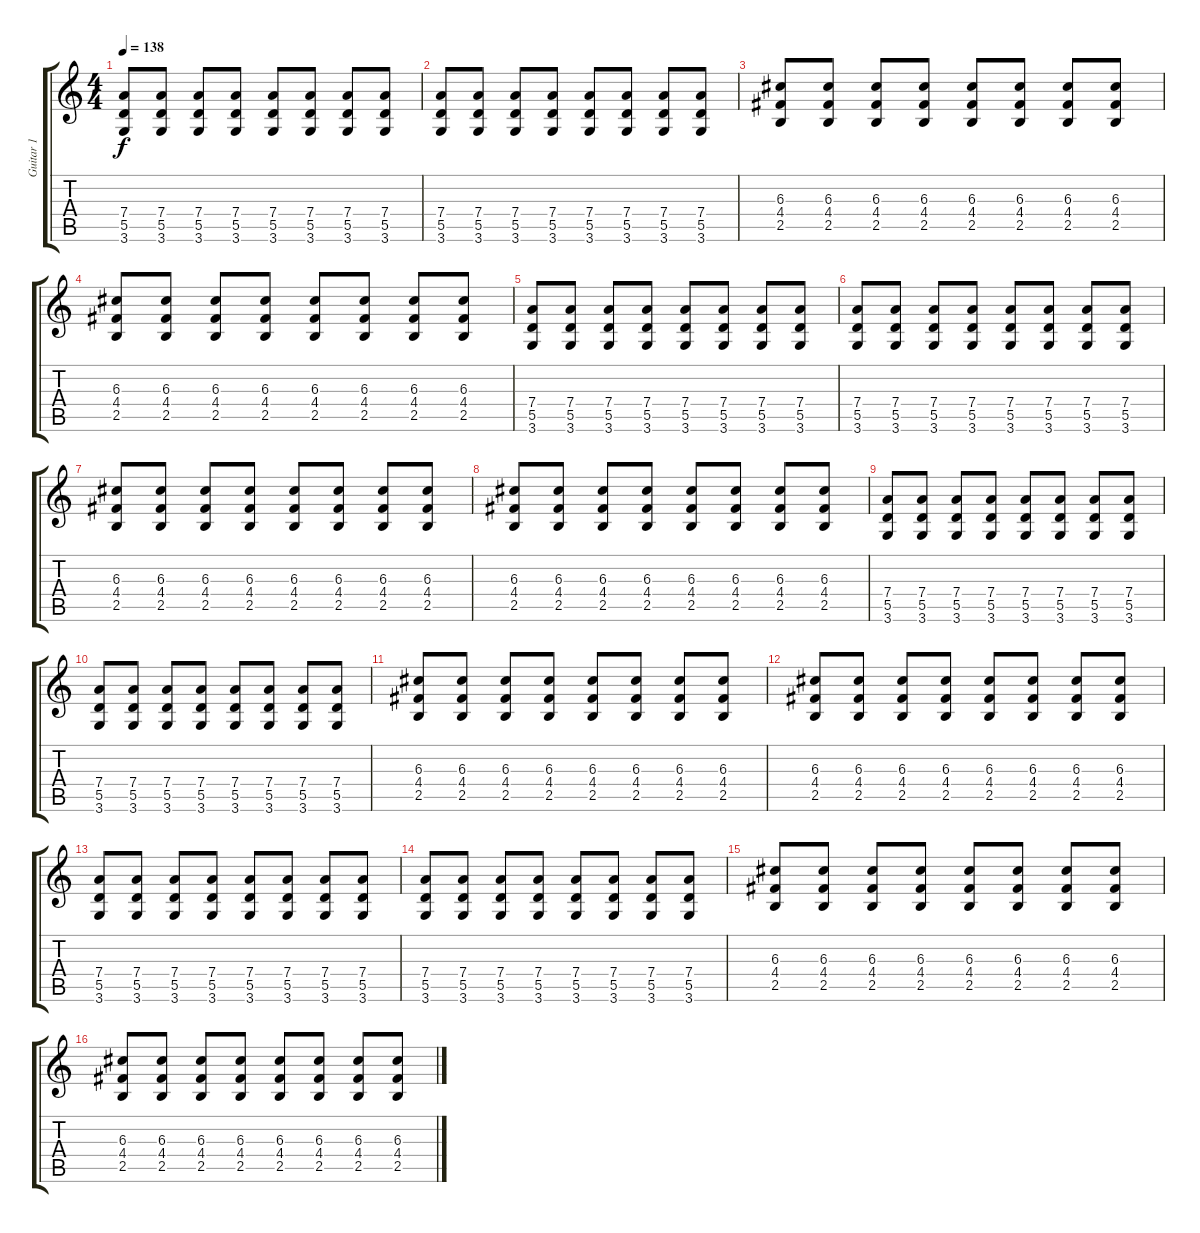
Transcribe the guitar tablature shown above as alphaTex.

\track ("Guitar 1" "Guitar 1") {instrument overdrivenguitar}
\staff {score tabs}
\tuning (E4 B3 G3 D3 A2 E2) {hide}
\ts (4 4)
\tempo 138
\clef g2
\ks c
(7.4 5.5 3.6).8{dy f} (7.4 5.5 3.6).8 (7.4 5.5 3.6).8 (7.4 5.5 3.6).8 (7.4 5.5 3.6).8 (7.4 5.5 3.6).8 (7.4 5.5 3.6).8 (7.4 5.5 3.6).8 |
(7.4 5.5 3.6).8 (7.4 5.5 3.6).8 (7.4 5.5 3.6).8 (7.4 5.5 3.6).8 (7.4 5.5 3.6).8 (7.4 5.5 3.6).8 (7.4 5.5 3.6).8 (7.4 5.5 3.6).8 |
(6.3 4.4 2.5).8 (6.3 4.4 2.5).8 (6.3 4.4 2.5).8 (6.3 4.4 2.5).8 (6.3 4.4 2.5).8 (6.3 4.4 2.5).8 (6.3 4.4 2.5).8 (6.3 4.4 2.5).8 |
(6.3 4.4 2.5).8 (6.3 4.4 2.5).8 (6.3 4.4 2.5).8 (6.3 4.4 2.5).8 (6.3 4.4 2.5).8 (6.3 4.4 2.5).8 (6.3 4.4 2.5).8 (6.3 4.4 2.5).8 |
(7.4 5.5 3.6).8 (7.4 5.5 3.6).8 (7.4 5.5 3.6).8 (7.4 5.5 3.6).8 (7.4 5.5 3.6).8 (7.4 5.5 3.6).8 (7.4 5.5 3.6).8 (7.4 5.5 3.6).8 |
(7.4 5.5 3.6).8 (7.4 5.5 3.6).8 (7.4 5.5 3.6).8 (7.4 5.5 3.6).8 (7.4 5.5 3.6).8 (7.4 5.5 3.6).8 (7.4 5.5 3.6).8 (7.4 5.5 3.6).8 |
(6.3 4.4 2.5).8 (6.3 4.4 2.5).8 (6.3 4.4 2.5).8 (6.3 4.4 2.5).8 (6.3 4.4 2.5).8 (6.3 4.4 2.5).8 (6.3 4.4 2.5).8 (6.3 4.4 2.5).8 |
(6.3 4.4 2.5).8 (6.3 4.4 2.5).8 (6.3 4.4 2.5).8 (6.3 4.4 2.5).8 (6.3 4.4 2.5).8 (6.3 4.4 2.5).8 (6.3 4.4 2.5).8 (6.3 4.4 2.5).8 |
(7.4 5.5 3.6).8 (7.4 5.5 3.6).8 (7.4 5.5 3.6).8 (7.4 5.5 3.6).8 (7.4 5.5 3.6).8 (7.4 5.5 3.6).8 (7.4 5.5 3.6).8 (7.4 5.5 3.6).8 |
(7.4 5.5 3.6).8 (7.4 5.5 3.6).8 (7.4 5.5 3.6).8 (7.4 5.5 3.6).8 (7.4 5.5 3.6).8 (7.4 5.5 3.6).8 (7.4 5.5 3.6).8 (7.4 5.5 3.6).8 |
(6.3 4.4 2.5).8 (6.3 4.4 2.5).8 (6.3 4.4 2.5).8 (6.3 4.4 2.5).8 (6.3 4.4 2.5).8 (6.3 4.4 2.5).8 (6.3 4.4 2.5).8 (6.3 4.4 2.5).8 |
(6.3 4.4 2.5).8 (6.3 4.4 2.5).8 (6.3 4.4 2.5).8 (6.3 4.4 2.5).8 (6.3 4.4 2.5).8 (6.3 4.4 2.5).8 (6.3 4.4 2.5).8 (6.3 4.4 2.5).8 |
(7.4 5.5 3.6).8 (7.4 5.5 3.6).8 (7.4 5.5 3.6).8 (7.4 5.5 3.6).8 (7.4 5.5 3.6).8 (7.4 5.5 3.6).8 (7.4 5.5 3.6).8 (7.4 5.5 3.6).8 |
(7.4 5.5 3.6).8 (7.4 5.5 3.6).8 (7.4 5.5 3.6).8 (7.4 5.5 3.6).8 (7.4 5.5 3.6).8 (7.4 5.5 3.6).8 (7.4 5.5 3.6).8 (7.4 5.5 3.6).8 |
(6.3 4.4 2.5).8 (6.3 4.4 2.5).8 (6.3 4.4 2.5).8 (6.3 4.4 2.5).8 (6.3 4.4 2.5).8 (6.3 4.4 2.5).8 (6.3 4.4 2.5).8 (6.3 4.4 2.5).8 |
(6.3 4.4 2.5).8 (6.3 4.4 2.5).8 (6.3 4.4 2.5).8 (6.3 4.4 2.5).8 (6.3 4.4 2.5).8 (6.3 4.4 2.5).8 (6.3 4.4 2.5).8 (6.3 4.4 2.5).8
